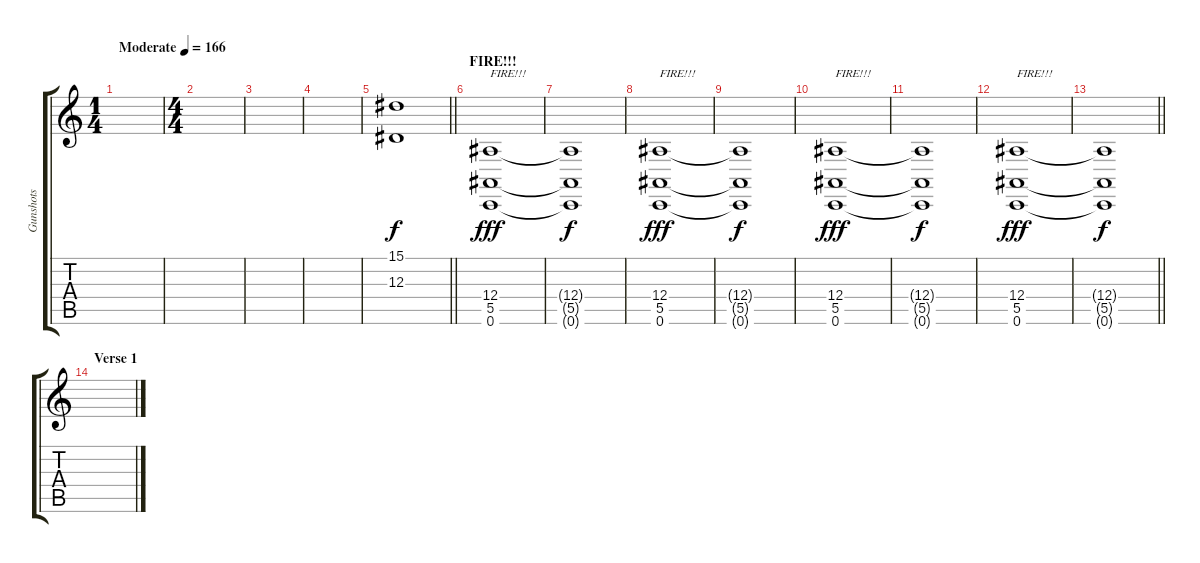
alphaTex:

\track ("Gunshots" "Gunshots") {instrument gunshot}
\staff {score tabs}
\tuning (C4 G3 Eb3 Bb2 F2 C2) {hide}
\ts (1 4)
\tempo (166 "Moderate")
\clef g2
\ks c
|
\ts (4 4)
|
|
|
\barLineRight lightlight
(15.1 12.3).1{instrument reversecymbal} |
\section ("" "FIRE!!!")
(12.4 5.5 0.6).1{txt "FIRE!!!" dy fff instrument gunshot} |
(12.4{t} 5.5{t} 0.6{t}).1{dy f} |
(12.4 5.5 0.6).1{txt "FIRE!!!" dy fff} |
(12.4{t} 5.5{t} 0.6{t}).1{dy f} |
(12.4 5.5 0.6).1{txt "FIRE!!!" dy fff} |
(12.4{t} 5.5{t} 0.6{t}).1{dy f} |
(12.4 5.5 0.6).1{txt "FIRE!!!" dy fff} |
\barLineRight lightlight
(12.4{t} 5.5{t} 0.6{t}).1{dy f} |
\section ("" "Verse 1")
